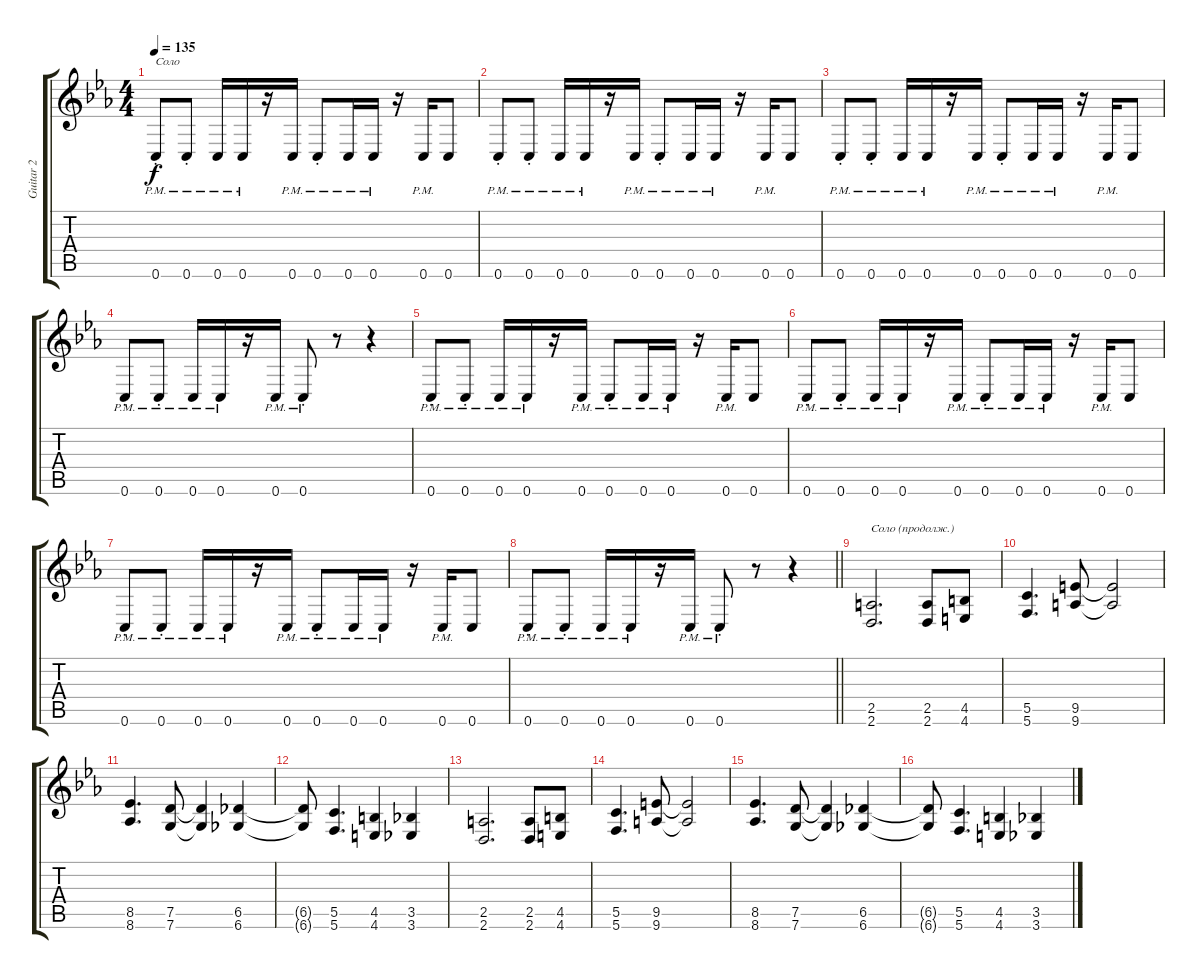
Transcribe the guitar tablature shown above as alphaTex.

\track ("Guitar 2" "Guitar 2") {instrument overdrivenguitar}
\staff {score tabs}
\tuning (D4 A3 F3 C3 G2 C2) {hide}
\ts (4 4)
\tempo 135
\clef g2
\ks cminor
0.6{pm st}.8{txt "Соло" dy f} 0.6{pm st}.8 0.6{pm}.16 0.6{pm}.16 r.16 0.6{pm}.16 0.6{pm st}.8 0.6{pm}.16 0.6{pm}.16 r.16 0.6{pm}.16 0.6.8 |
0.6{pm st}.8 0.6{pm st}.8 0.6{pm}.16 0.6{pm}.16 r.16 0.6{pm}.16 0.6{pm st}.8 0.6{pm}.16 0.6{pm}.16 r.16 0.6{pm}.16 0.6.8 |
0.6{pm st}.8 0.6{pm st}.8 0.6{pm}.16 0.6{pm}.16 r.16 0.6{pm}.16 0.6{pm st}.8 0.6{pm}.16 0.6{pm}.16 r.16 0.6{pm}.16 0.6.8 |
0.6{pm st}.8 0.6{pm st}.8 0.6{pm}.16 0.6{pm}.16 r.16 0.6{pm}.16 0.6{pm st}.8 r.8 r.4 |
0.6{pm st}.8 0.6{pm st}.8 0.6{pm}.16 0.6{pm}.16 r.16 0.6{pm}.16 0.6{pm st}.8 0.6{pm}.16 0.6{pm}.16 r.16 0.6{pm}.16 0.6.8 |
0.6{pm st}.8 0.6{pm st}.8 0.6{pm}.16 0.6{pm}.16 r.16 0.6{pm}.16 0.6{pm st}.8 0.6{pm}.16 0.6{pm}.16 r.16 0.6{pm}.16 0.6.8 |
0.6{pm st}.8 0.6{pm st}.8 0.6{pm}.16 0.6{pm}.16 r.16 0.6{pm}.16 0.6{pm st}.8 0.6{pm}.16 0.6{pm}.16 r.16 0.6{pm}.16 0.6.8 |
\barLineRight lightlight
0.6{pm st}.8 0.6{pm st}.8 0.6{pm}.16 0.6{pm}.16 r.16 0.6{pm}.16 0.6{pm st}.8 r.8 r.4 |
(2.5 2.6).2{d txt "Соло (продолж.)"} (2.5 2.6).8 (4.5 4.6).8 |
(5.5 5.6).4{d} (9.5 9.6).8 (9.5{t} 9.6{t}).2 |
(8.5 8.6).4{d} (7.5 7.6).8 (7.5{t} 7.6{t}).4 (6.5 6.6).4 |
(6.5{t} 6.6{t}).8 (5.5 5.6).4{d} (4.5 4.6).4 (3.5 3.6).4 |
(2.5 2.6).2{d} (2.5 2.6).8 (4.5 4.6).8 |
(5.5 5.6).4{d} (9.5 9.6).8 (9.5{t} 9.6{t}).2 |
(8.5 8.6).4{d} (7.5 7.6).8 (7.5{t} 7.6{t}).4 (6.5 6.6).4 |
(6.5{t} 6.6{t}).8 (5.5 5.6).4{d} (4.5 4.6).4 (3.5 3.6).4
